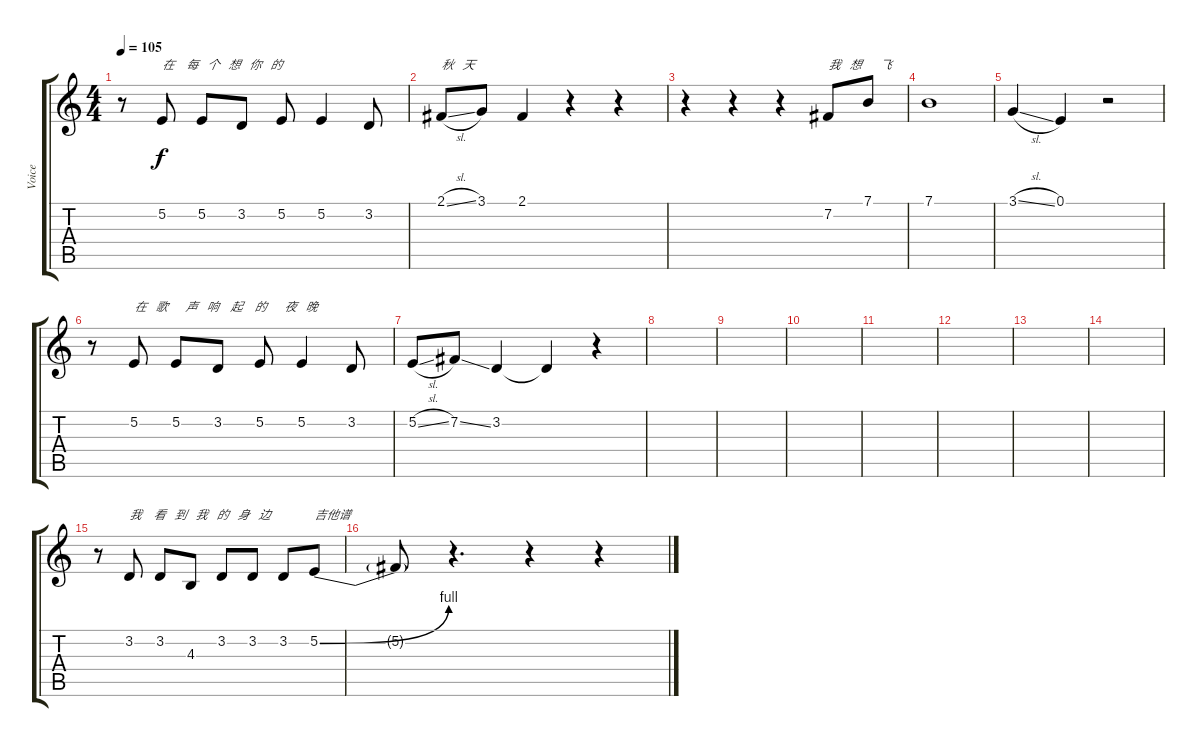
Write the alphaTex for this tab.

\track ("Voice" "Voice") {instrument flute}
\staff {score tabs}
\tuning (E4 B3 G3 D3 A2 E2) {hide}
\ts (4 4)
\tempo 105
\clef g2
\ks c
r.8{dy f} 5.2.8{txt "在    每   个   想   你   的    "} 5.2.8 3.2.8 5.2.8 5.2.4 3.2.8 |
2.1{sl}.8{txt "秋   天"} 3.1.8 2.1.4 r.4 r.4 |
r.4 r.4 r.4 7.2.8{txt "我   想      飞"} 7.1.8 |
7.1.1 |
3.1{sl}.4 0.1.4 r.2 |
r.8 5.2.8{txt "在   歌      声   响    起    的      夜   晚"} 5.2.8 3.2.8 5.2.8 5.2.4 3.2.8 |
5.2{sl}.8 7.2{ss}.8 3.2.4 3.2{t}.4 r.4 |
|
|
|
|
|
|
|
r.8 3.2.8{txt "我    看   到   我   的   身   边"} 3.2.8 4.3.8 3.2.8 3.2.8 3.2.8 5.2{be (bend 0 0 60 4)}.8{txt "吉他谱"} |
5.2{t}.8 r.4{d} r.4 r.4
